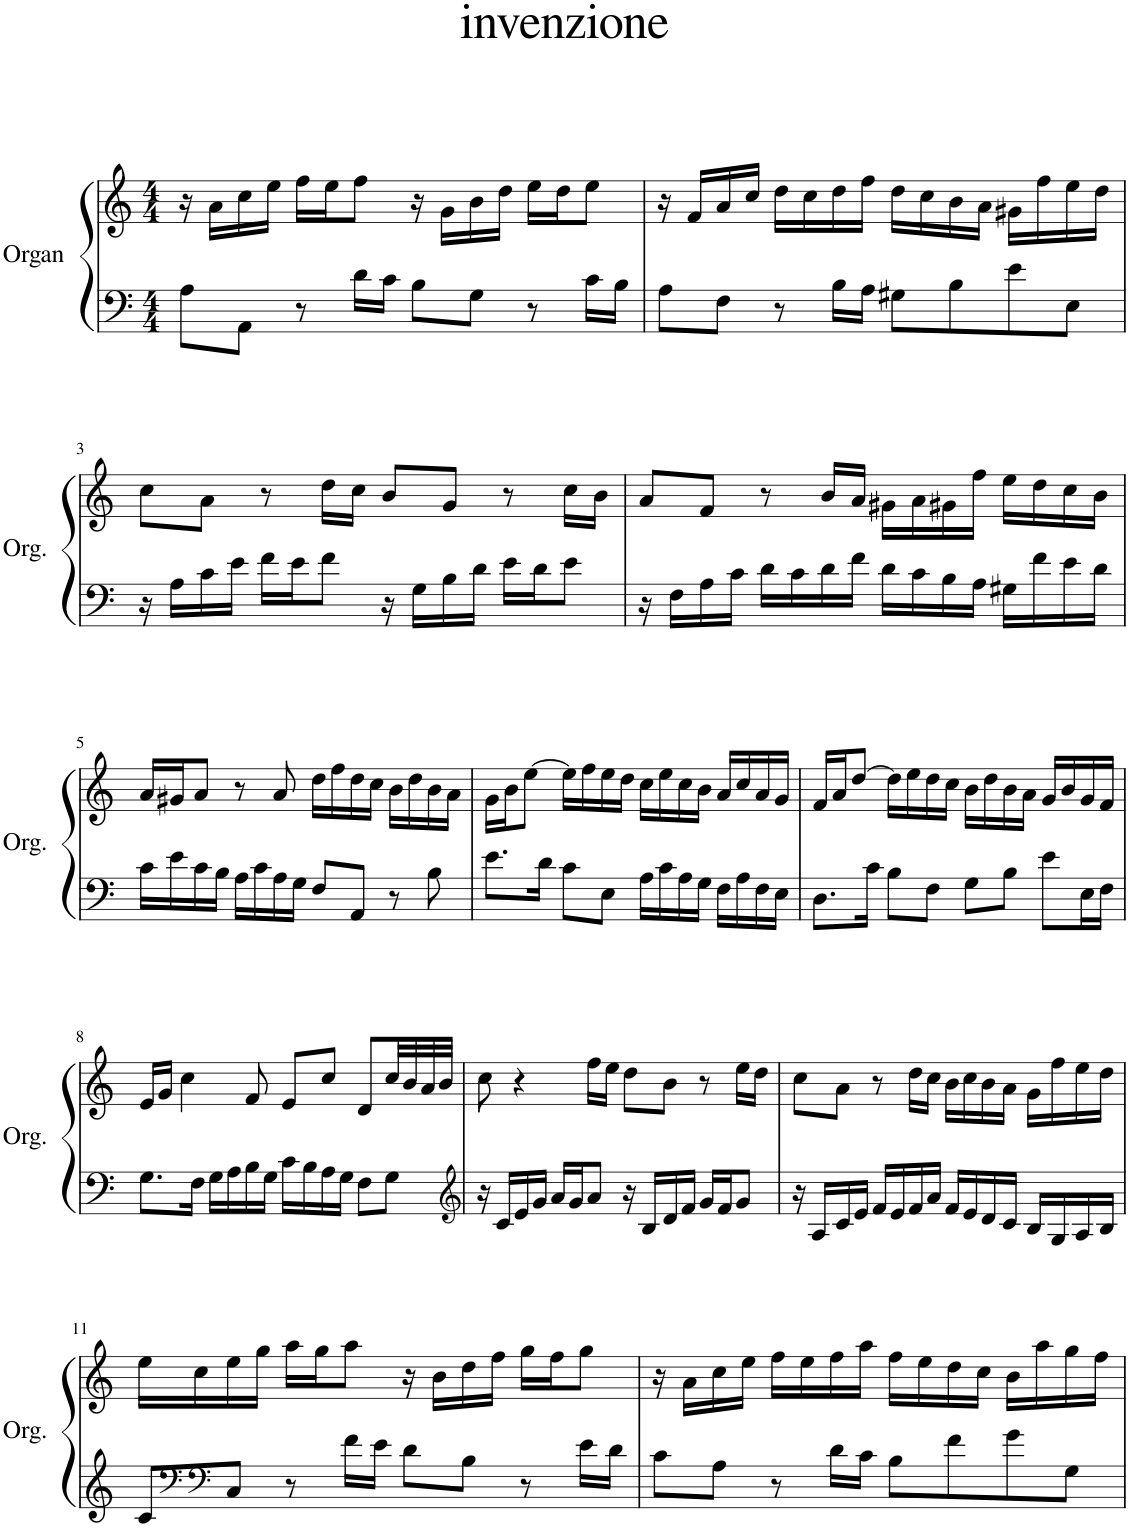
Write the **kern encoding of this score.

**kern	**kern
*part1	*part1
*staff2	*staff1
*I"Organ	*
*I'Org.	*
*clefF4	*clefG2
*k[]	*k[]
*M4/4	*M4/4
=1	=1
8A\L	16r
.	16a\LL
8AA\J	16cc\
.	16ee\JJ
8r	16ff\LL
.	16ee\J
16d\LL	8ff\J
16c\JJ	.
8B\L	16r
.	16g\LL
8G\J	16b\
.	16dd\JJ
8r	16ee\LL
.	16dd\J
16c\LL	8ee\J
16B\JJ	.
=2	=2
8A\L	16r
.	16f/LL
8F\J	16a/
.	16cc/JJ
8r	16dd\LL
.	16cc\
16B\LL	16dd\
16A\JJ	16ff\JJ
8G#X\L	16dd\LL
.	16cc\
8B\	16b\
.	16a\JJ
8e\	16g#X\LL
.	16ff\
8E\J	16ee\
.	16dd\JJ
!!LO:LB:g=z
=3	=3
16r	8cc\L
16A\LL	.
16c\	8a\J
16e\JJ	.
16f\LL	8r
16e\J	.
8f\J	16dd\LL
.	16cc\JJ
16r	8b/L
16G\LL	.
16B\	8g/J
16d\JJ	.
16e\LL	8r
16d\J	.
8e\J	16cc\LL
.	16b\JJ
=4	=4
16r	8a/L
16F\LL	.
16A\	8f/J
16c\JJ	.
16d\LL	8r
16c\	.
16d\	16b/LL
16f\JJ	16a/JJ
16d\LL	16g#X\LL
16c\	16a\
16B\	16g#X\
16A\JJ	16ff\JJ
16G#X\LL	16ee\LL
16f\	16dd\
16e\	16cc\
16d\JJ	16b\JJ
!!LO:LB:g=z
=5	=5
16c\LL	16a/LL
16e\	16g#X/J
16c\	8a/J
16B\JJ	.
16A\LL	8r
16c\	.
16A\	8a/
16G\JJ	.
8F/L	16dd\LL
.	16ff\
8AA/J	16dd\
.	16cc\JJ
8r	16b\LL
.	16dd\
8B\	16b\
.	16a\JJ
=6	=6
8.e\L	16g\LL
.	16b\J
.	[8ee\J
16d\Jk	.
8c\L	16ee\LL]
.	16ff\
8E\J	16ee\
.	16dd\JJ
16A\LL	16cc\LL
16c\	16ee\
16A\	16cc\
16G\JJ	16b\JJ
16F\LL	16a/LL
16A\	16cc/
16F\	16a/
16E\JJ	16g/JJ
=7	=7
8.D\L	16f/LL
.	16a/J
.	[8dd/J
16c\Jk	.
8B\L	16dd\LL]
.	16ee\
8F\J	16dd\
.	16cc\JJ
8G\L	16b\LL
.	16dd\
8B\J	16b\
.	16a\JJ
8e\L	16g/LL
.	16b/
16E\L	16g/
16F\JJ	16f/JJ
!!LO:LB:g=z
=8	=8
8.G\L	16e/LL
.	16g/JJ
.	4cc\
16F\Jk	.
16G\LL	.
16A\	.
16B\	8f/
16G\JJ	.
16c\LL	8e/L
16B\	.
16A\	8cc/J
16G\JJ	.
8F\L	8d/L
8G\J	32cc/LL
.	32b/
.	32a/
.	32b/JJJ
=9	=9
*clefG2	*
16r	8cc\
16c/LL	.
16e/	4r
16g/JJ	.
16a/LL	.
16g/J	.
8a/J	16ff\LL
.	16ee\JJ
16r	8dd\L
16B/LL	.
16d/	8b\J
16f/JJ	.
16g/LL	8r
16f/J	.
8g/J	16ee\LL
.	16dd\JJ
=10	=10
16r	8cc\L
16A/LL	.
16c/	8a\J
16e/JJ	.
16f/LL	8r
16e/	.
16f/	16dd\LL
16a/JJ	16cc\JJ
16f/LL	16b\LL
16e/	16cc\
16d/	16b\
16c/JJ	16a\JJ
16B/LL	16g\LL
16G/	16ff\
16A/	16ee\
16B/JJ	16dd\JJ
!!LO:LB:g=z
=11	=11
8c/L	16ee\LL
*clefF4	*
.	16cc\
*clefF4	*
8C/J	16ee\
.	16gg\JJ
8r	16aa\LL
.	16gg\J
16f\LL	8aa\J
16e\JJ	.
8d\L	16r
.	16b\LL
8B\J	16dd\
.	16ff\JJ
8r	16gg\LL
.	16ff\J
16e\LL	8gg\J
16d\JJ	.
=12	=12
8c\L	16r
.	16a\LL
8A\J	16cc\
.	16ee\JJ
8r	16ff\LL
.	16ee\
16d\LL	16ff\
16c\JJ	16aa\JJ
8B\L	16ff\LL
.	16ee\
8f\	16dd\
.	16cc\JJ
8g\	16b\LL
.	16aa\
8G\J	16gg\
.	16ff\JJ
=	=
*-	*-
